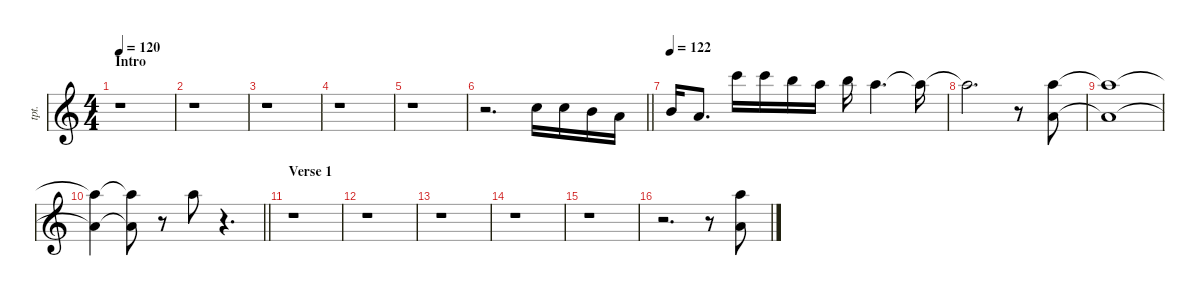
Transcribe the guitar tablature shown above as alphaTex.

\defaultSystemsLayout 4
\hideDynamics
\bracketExtendMode nobrackets
\otherSystemsTrackNameOrientation horizontal
\track ("Brass" "tpt.") {defaultSystemsLayout 4 instrument brasssection}
\staff {score}
\tuning (E4 B3 G3 D3 A2 E2)
\ts (4 4)
\beaming (8 2 2 2 2)
\section ("" "Intro")
\tempo 120
\clef g2
\ks c
r.1{dy ff instrument brasssection beam Down} |
r.1{beam Down} |
r.1{beam Down} |
r.1{beam Down} |
r.1{beam Down} |
\barLineRight lightlight
r.2{d beam Down} 8.1.16{beam Down} 8.1.16{beam Down} 7.1.16{beam Down} 5.1.16{beam Down} |
\tempo 122
7.1.16{beam Up} 5.1.8{d beam Up} 20.1.16{beam Down} 20.1.16{beam Down} 19.1.16{beam Down} 17.1.16{beam Down} 19.1.16{beam Down} 17.1.4{d beam Down} 17.1{t}.16{beam Down} |
17.1{t}.2{d beam Down} r.8{beam Down} (17.1 19.4).8{beam Down} |
(17.1{t} 19.4{t}).1{beam Down} |
\barLineRight lightlight
(17.1{t} 19.4{t}).4{beam Down} (17.1{t} 19.4{t}).8{beam Down} r.8{beam Down} 17.1.8{beam Down} r.4{d beam Down} |
\section ("" "Verse 1")
r.1{beam Down} |
r.1{beam Down} |
r.1{beam Down} |
r.1{beam Down} |
r.1{beam Down} |
r.2{d beam Down} r.8{beam Down} (17.1 19.4).8{beam Down}
